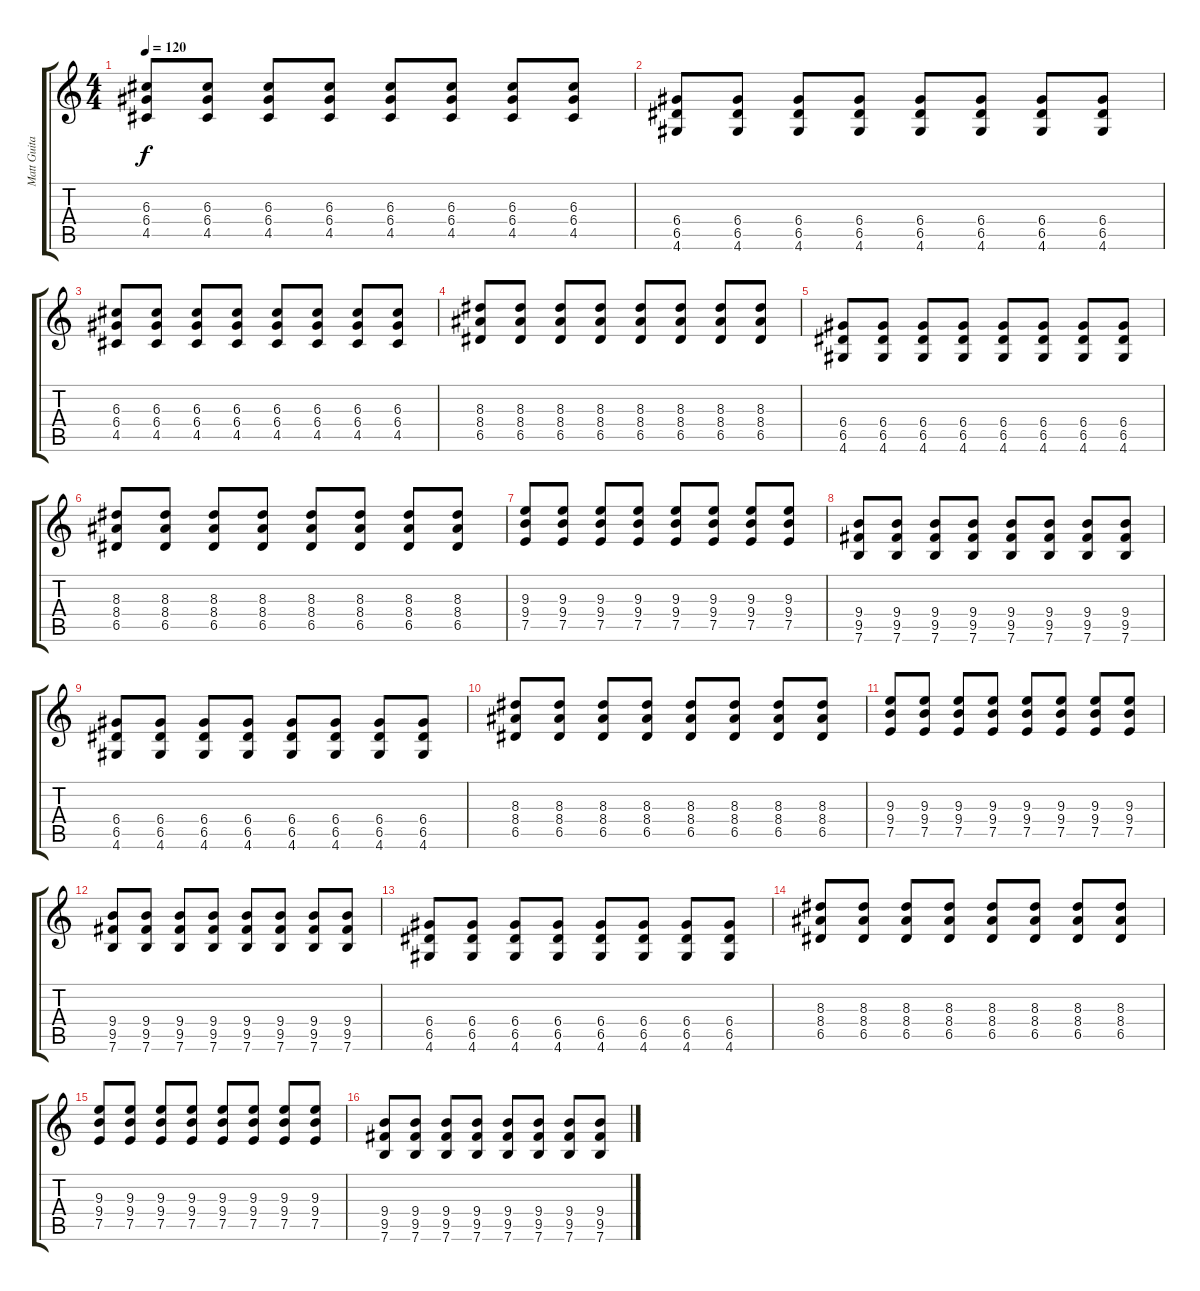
\track ("Matt Guitar Distortion" "Matt Guita") {instrument electricguitarjazz}
\staff {score tabs}
\tuning (E4 B3 G3 D3 A2 E2) {hide}
\ts (4 4)
\tempo 120
\clef g2
\ks c
(6.3 6.4 4.5).8{dy f} (6.3 6.4 4.5).8 (6.3 6.4 4.5).8 (6.3 6.4 4.5).8 (6.3 6.4 4.5).8 (6.3 6.4 4.5).8 (6.3 6.4 4.5).8 (6.3 6.4 4.5).8 |
(6.4 6.5 4.6).8 (6.4 6.5 4.6).8 (6.4 6.5 4.6).8 (6.4 6.5 4.6).8 (6.4 6.5 4.6).8 (6.4 6.5 4.6).8 (6.4 6.5 4.6).8 (6.4 6.5 4.6).8 |
(6.3 6.4 4.5).8 (6.3 6.4 4.5).8 (6.3 6.4 4.5).8 (6.3 6.4 4.5).8 (6.3 6.4 4.5).8 (6.3 6.4 4.5).8 (6.3 6.4 4.5).8 (6.3 6.4 4.5).8 |
(8.3 8.4 6.5).8 (8.3 8.4 6.5).8 (8.3 8.4 6.5).8 (8.3 8.4 6.5).8 (8.3 8.4 6.5).8 (8.3 8.4 6.5).8 (8.3 8.4 6.5).8 (8.3 8.4 6.5).8 |
(6.4 6.5 4.6).8 (6.4 6.5 4.6).8 (6.4 6.5 4.6).8 (6.4 6.5 4.6).8 (6.4 6.5 4.6).8 (6.4 6.5 4.6).8 (6.4 6.5 4.6).8 (6.4 6.5 4.6).8 |
(8.3 8.4 6.5).8 (8.3 8.4 6.5).8 (8.3 8.4 6.5).8 (8.3 8.4 6.5).8 (8.3 8.4 6.5).8 (8.3 8.4 6.5).8 (8.3 8.4 6.5).8 (8.3 8.4 6.5).8 |
(9.3 9.4 7.5).8 (9.3 9.4 7.5).8 (9.3 9.4 7.5).8 (9.3 9.4 7.5).8 (9.3 9.4 7.5).8 (9.3 9.4 7.5).8 (9.3 9.4 7.5).8 (9.3 9.4 7.5).8 |
(9.4 9.5 7.6).8 (9.4 9.5 7.6).8 (9.4 9.5 7.6).8 (9.4 9.5 7.6).8 (9.4 9.5 7.6).8 (9.4 9.5 7.6).8 (9.4 9.5 7.6).8 (9.4 9.5 7.6).8 |
(6.4 6.5 4.6).8 (6.4 6.5 4.6).8 (6.4 6.5 4.6).8 (6.4 6.5 4.6).8 (6.4 6.5 4.6).8 (6.4 6.5 4.6).8 (6.4 6.5 4.6).8 (6.4 6.5 4.6).8 |
(8.3 8.4 6.5).8 (8.3 8.4 6.5).8 (8.3 8.4 6.5).8 (8.3 8.4 6.5).8 (8.3 8.4 6.5).8 (8.3 8.4 6.5).8 (8.3 8.4 6.5).8 (8.3 8.4 6.5).8 |
(9.3 9.4 7.5).8 (9.3 9.4 7.5).8 (9.3 9.4 7.5).8 (9.3 9.4 7.5).8 (9.3 9.4 7.5).8 (9.3 9.4 7.5).8 (9.3 9.4 7.5).8 (9.3 9.4 7.5).8 |
(9.4 9.5 7.6).8 (9.4 9.5 7.6).8 (9.4 9.5 7.6).8 (9.4 9.5 7.6).8 (9.4 9.5 7.6).8 (9.4 9.5 7.6).8 (9.4 9.5 7.6).8 (9.4 9.5 7.6).8 |
(6.4 6.5 4.6).8 (6.4 6.5 4.6).8 (6.4 6.5 4.6).8 (6.4 6.5 4.6).8 (6.4 6.5 4.6).8 (6.4 6.5 4.6).8 (6.4 6.5 4.6).8 (6.4 6.5 4.6).8 |
(8.3 8.4 6.5).8 (8.3 8.4 6.5).8 (8.3 8.4 6.5).8 (8.3 8.4 6.5).8 (8.3 8.4 6.5).8 (8.3 8.4 6.5).8 (8.3 8.4 6.5).8 (8.3 8.4 6.5).8 |
(9.3 9.4 7.5).8 (9.3 9.4 7.5).8 (9.3 9.4 7.5).8 (9.3 9.4 7.5).8 (9.3 9.4 7.5).8 (9.3 9.4 7.5).8 (9.3 9.4 7.5).8 (9.3 9.4 7.5).8 |
(9.4 9.5 7.6).8 (9.4 9.5 7.6).8 (9.4 9.5 7.6).8 (9.4 9.5 7.6).8 (9.4 9.5 7.6).8 (9.4 9.5 7.6).8 (9.4 9.5 7.6).8 (9.4 9.5 7.6).8
